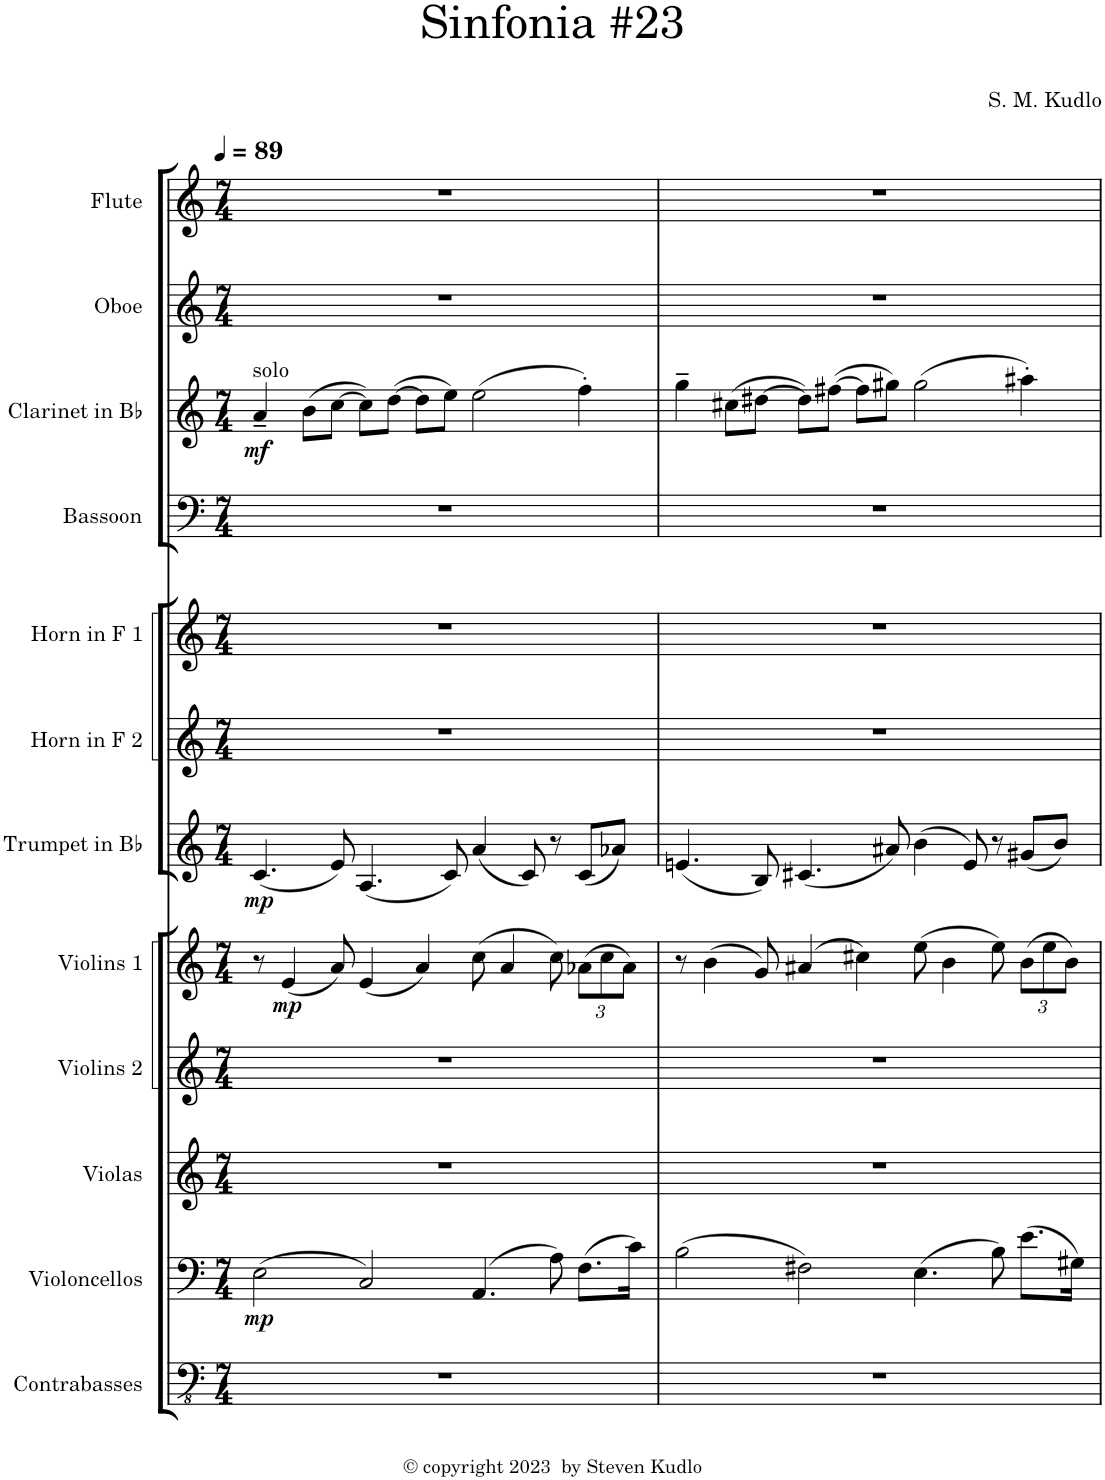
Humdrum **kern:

**kern	**kern	**dynam	**kern	**kern	**kern	**dynam	**kern	**dynam	**kern	**kern	**kern	**kern	**dynam	**kern	**kern
*part12	*part11	*part11	*part10	*part9	*part8	*part8	*part7	*part7	*part6	*part5	*part4	*part3	*part3	*part2	*part1
*staff12	*staff11	*staff11	*staff10	*staff9	*staff8	*staff8	*staff7	*staff7	*staff6	*staff5	*staff4	*staff3	*staff3	*staff2	*staff1
*I"Contrabasses	*I"Violoncellos	*	*I"Violas	*I"Violins 2	*I"Violins 1	*	*I"Trumpet in Bb	*	*I"Horn in F 2	*I"Horn in F 1	*I"Bassoon	*I"Clarinet in Bb	*	*I"Oboe	*I"Flute
*I'Cbs.	*I'Vcs.	*	*I'Vlas.	*I'Vlns. 2	*I'Vlns. 1	*	*I'Tpt. in Bb	*	*I'Hn. in F 2	*I'Hn. in F 1	*I'Bsn.	*I'Cl. in Bb	*	*I'Ob.	*I'Fl.
*clefFv4	*clefF4	*	*clefG2	*clefG2	*clefG2	*	*clefG2	*	*clefG2	*clefG2	*clefF4	*clefG2	*	*clefG2	*clefG2
*	*	*	*	*	*	*	*Trd1c2	*	*Trd4c7	*Trd4c7	*	*Trd1c2	*	*	*
*k[]	*k[]	*	*k[]	*k[]	*k[]	*	*k[]	*	*k[]	*k[]	*k[]	*k[]	*	*k[]	*k[]
*M7/4	*M7/4	*	*M7/4	*M7/4	*M7/4	*	*M7/4	*	*M7/4	*M7/4	*M7/4	*M7/4	*	*M7/4	*M7/4
*MM89	*MM89	*	*MM89	*MM89	*MM89	*	*MM89	*	*MM89	*MM89	*MM89	*MM89	*	*MM89	*MM89
=1	=1	=1	=1	=1	=1	=1	=1	=1	=1	=1	=1	=1	=1	=1	=1
!	!	!	!	!	!	!	!	!	!	!	!	!LO:TX:a:t=solo	!	!	!
!	!	!LO:DY:b	!	!	!	!	!	!LO:DY:b	!	!	!	!	!LO:DY:b	!	!
1..r	(2E\	mp	1..r	1..r	8r	.	(4.c/	mp	1..r	1..r	1..r	4a~/	mf	1..r	1..r
!	!	!	!	!	!	!LO:DY:b	!	!	!	!	!	!	!	!	!
.	.	.	.	.	(4e/	mp	.	.	.	.	.	.	.	.	.
.	.	.	.	.	.	.	.	.	.	.	.	(8b\L	.	.	.
.	.	.	.	.	8a/)	.	8e/)	.	.	.	.	[8cc\J	.	.	.
.	2C/)	.	.	.	(4e/	.	(4.A/	.	.	.	.	8cc\L])	.	.	.
.	.	.	.	.	.	.	.	.	.	.	.	([8dd\J	.	.	.
.	.	.	.	.	4a/)	.	.	.	.	.	.	8dd\L]	.	.	.
.	.	.	.	.	.	.	8c/)	.	.	.	.	8ee\J)	.	.	.
.	(4.AA/	.	.	.	(8cc\	.	(4a/	.	.	.	.	(2ee\	.	.	.
.	.	.	.	.	4a/	.	.	.	.	.	.	.	.	.	.
.	.	.	.	.	.	.	8c/)	.	.	.	.	.	.	.	.
.	8A\)	.	.	.	8cc\)	.	8r	.	.	.	.	.	.	.	.
*	*	*	*	*	*Xbrackettup	*	*	*	*	*	*	*	*	*	*
.	(8.F\L	.	.	.	(12a-X\L	.	(8c/L	.	.	.	.	4ff'\)	.	.	.
.	.	.	.	.	12cc\	.	.	.	.	.	.	.	.	.	.
.	.	.	.	.	.	.	8a-X/J)	.	.	.	.	.	.	.	.
.	.	.	.	.	12a-\J)	.	.	.	.	.	.	.	.	.	.
.	16c\Jk)	.	.	.	.	.	.	.	.	.	.	.	.	.	.
=2	=2	=2	=2	=2	=2	=2	=2	=2	=2	=2	=2	=2	=2	=2	=2
1..r	(2B\	.	1..r	1..r	8r	.	(4.en/	.	1..r	1..r	1..r	4gg~\	.	1..r	1..r
.	.	.	.	.	(4b\	.	.	.	.	.	.	.	.	.	.
.	.	.	.	.	.	.	.	.	.	.	.	(8cc#X\L	.	.	.
.	.	.	.	.	8g/)	.	8B/)	.	.	.	.	[8dd#X\J	.	.	.
.	2F#X\)	.	.	.	(4a#X/	.	(4.c#X/	.	.	.	.	8dd#\L])	.	.	.
.	.	.	.	.	.	.	.	.	.	.	.	([8ff#X\J	.	.	.
.	.	.	.	.	4cc#X\)	.	.	.	.	.	.	8ff#\L]	.	.	.
.	.	.	.	.	.	.	8a#X/)	.	.	.	.	8gg#X\J)	.	.	.
.	(4.E\	.	.	.	(8ee\	.	(4b\	.	.	.	.	(2gg#\	.	.	.
.	.	.	.	.	4b\	.	.	.	.	.	.	.	.	.	.
.	.	.	.	.	.	.	8e/)	.	.	.	.	.	.	.	.
.	8B\)	.	.	.	8ee\)	.	8r	.	.	.	.	.	.	.	.
.	(8.e\L	.	.	.	(12b\L	.	(8g#X/L	.	.	.	.	4aa#X'\)	.	.	.
.	.	.	.	.	12ee\	.	.	.	.	.	.	.	.	.	.
.	.	.	.	.	.	.	8b/J)	.	.	.	.	.	.	.	.
.	.	.	.	.	12b\J)	.	.	.	.	.	.	.	.	.	.
.	16G#X\Jk)	.	.	.	.	.	.	.	.	.	.	.	.	.	.
=	=	=	=	=	=	=	=	=	=	=	=	=	=	=	=
*-	*-	*-	*-	*-	*-	*-	*-	*-	*-	*-	*-	*-	*-	*-	*-
